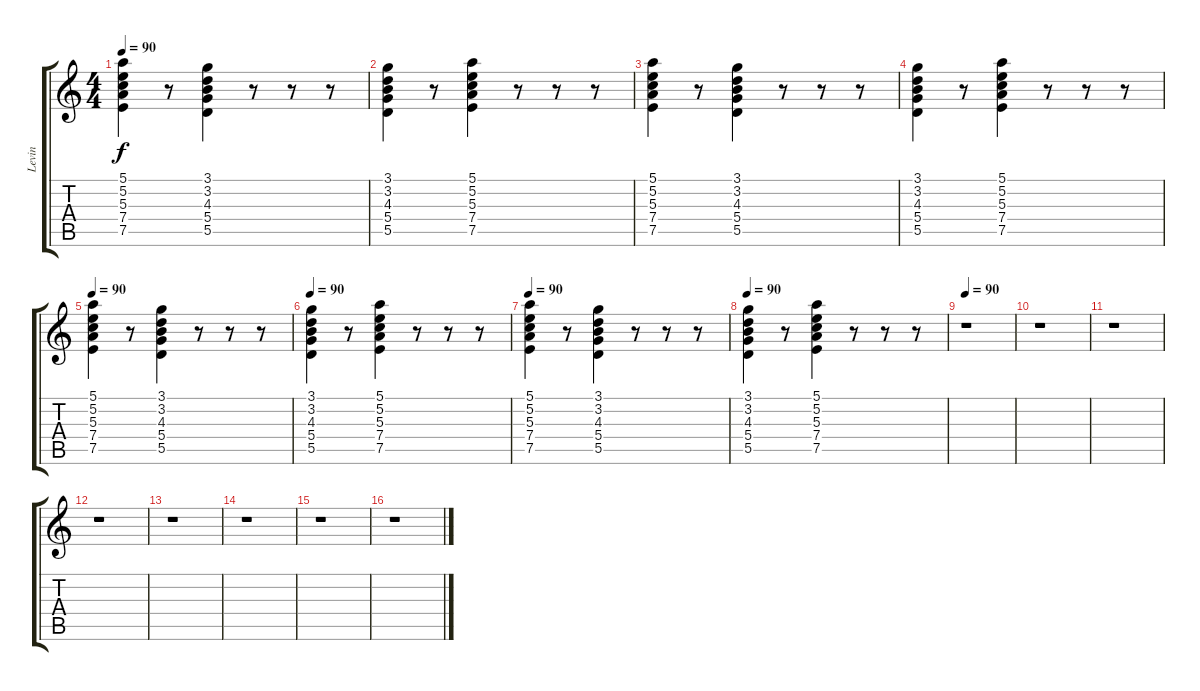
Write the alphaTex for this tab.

\track ("Levin" "Levin") {instrument acousticguitarnylon}
\staff {score tabs}
\tuning (E4 B3 G3 D3 A2 E2) {hide}
\ts (4 4)
\tempo 90
\clef g2
\ks c
(5.1 5.2 5.3 7.4 7.5).4{dy f} r.8 (3.1 3.2 4.3 5.4 5.5).4 r.8 r.8 r.8 |
(3.1 3.2 4.3 5.4 5.5).4 r.8 (5.1 5.2 5.3 7.4 7.5).4 r.8 r.8 r.8 |
(5.1 5.2 5.3 7.4 7.5).4 r.8 (3.1 3.2 4.3 5.4 5.5).4 r.8 r.8 r.8 |
(3.1 3.2 4.3 5.4 5.5).4 r.8 (5.1 5.2 5.3 7.4 7.5).4 r.8 r.8 r.8 |
\tempo 90
(5.1 5.2 5.3 7.4 7.5).4 r.8 (3.1 3.2 4.3 5.4 5.5).4 r.8 r.8 r.8 |
\tempo 90
(3.1 3.2 4.3 5.4 5.5).4 r.8 (5.1 5.2 5.3 7.4 7.5).4 r.8 r.8 r.8 |
\tempo 90
(5.1 5.2 5.3 7.4 7.5).4 r.8 (3.1 3.2 4.3 5.4 5.5).4 r.8 r.8 r.8 |
\tempo 90
(3.1 3.2 4.3 5.4 5.5).4 r.8 (5.1 5.2 5.3 7.4 7.5).4 r.8 r.8 r.8 |
\tempo 90
r.1 |
r.1 |
r.1 |
r.1 |
r.1 |
r.1 |
r.1 |
r.1
